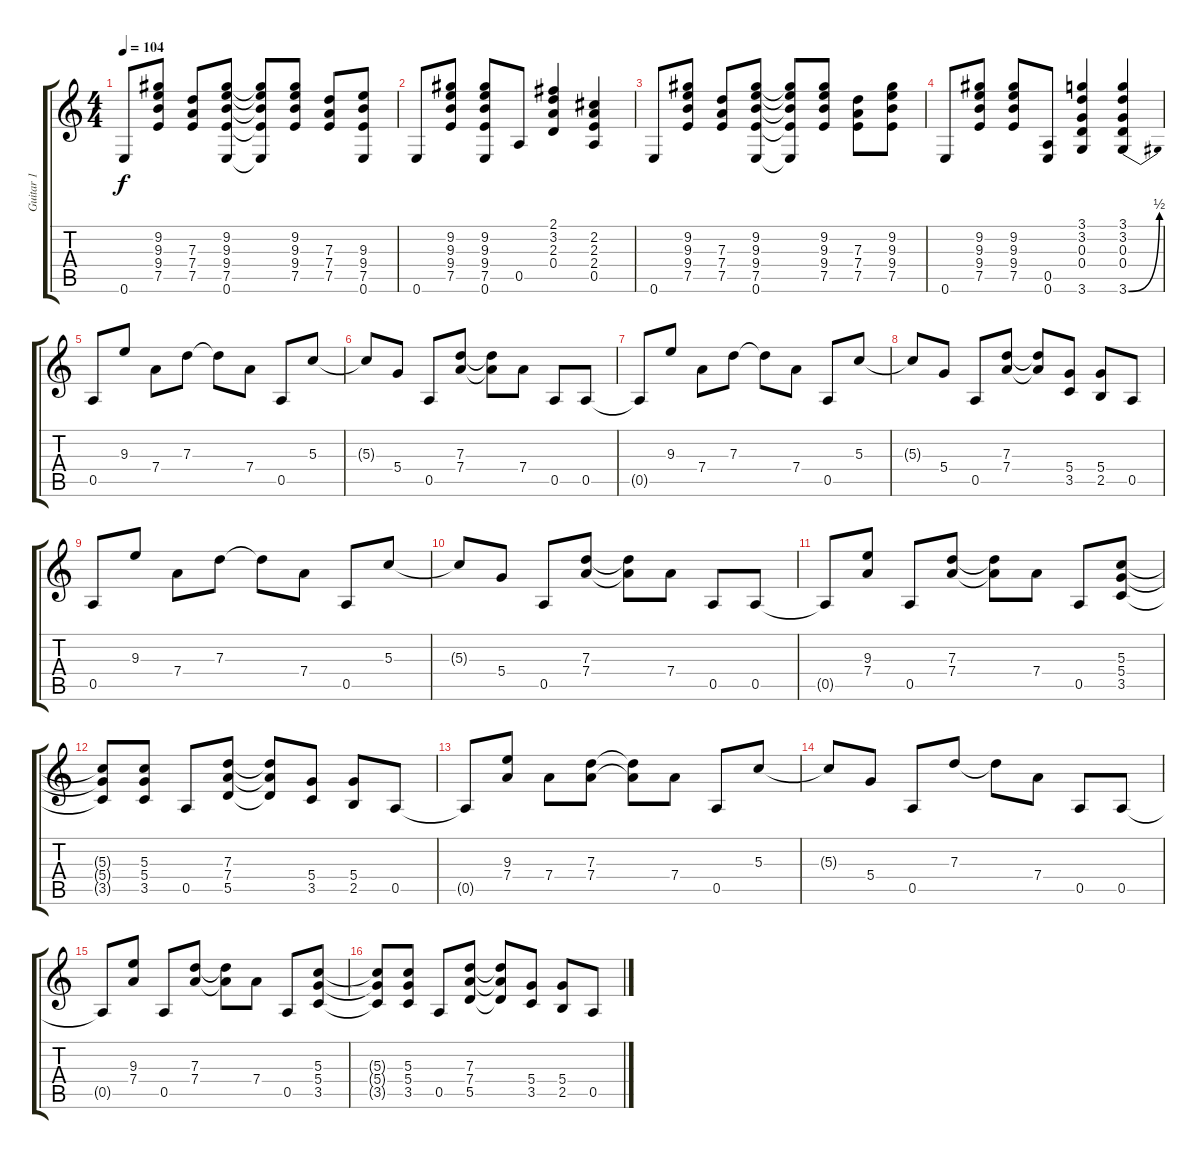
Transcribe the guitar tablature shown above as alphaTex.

\track ("Guitar 1" "Guitar 1") {instrument overdrivenguitar}
\staff {score tabs}
\tuning (E4 B3 G3 D3 A2 E2) {hide}
\ts (4 4)
\tempo 104
\clef g2
\ks c
0.6.8{dy f} (9.2 9.3 9.4 7.5).8 (7.3 7.4 7.5).8 (9.2 9.3 9.4 7.5 0.6).8 (9.2{t} 9.3{t} 9.4{t} 7.5{t} 0.6{t}).8 (9.2 9.3 9.4 7.5).8 (7.3 7.4 7.5).8 (9.3 9.4 7.5 0.6).8 |
0.6.8 (9.2 9.3 9.4 7.5).8 (9.2 9.3 9.4 7.5 0.6).8 0.5.8 (2.1 3.2 2.3 0.4).4 (2.2 2.3 2.4 0.5).4 |
0.6.8 (9.2 9.3 9.4 7.5).8 (7.3 7.4 7.5).8 (9.2 9.3 9.4 7.5 0.6).8 (9.2{t} 9.3{t} 9.4{t} 7.5{t} 0.6{t}).8 (9.2 9.3 9.4 7.5).8 (7.3 7.4 7.5).8 (9.2 9.3 9.4 7.5).8 |
0.6.8 (9.2 9.3 9.4 7.5).8 (9.2 9.3 9.4 7.5).8 (0.5 0.6).8 (3.1 3.2 0.3 0.4 3.6).4 (3.1 3.2 0.3 0.4 3.6{be (bend 0 0 60 2)}).4 |
0.5.8 9.3.8 7.4.8 7.3.8 7.3{t}.8 7.4.8 0.5.8 5.3.8 |
5.3{t}.8 5.4.8 0.5.8 (7.3 7.4).8 (7.3{t} 7.4{t}).8 7.4.8 0.5.8 0.5.8 |
0.5{t}.8 9.3.8 7.4.8 7.3.8 7.3{t}.8 7.4.8 0.5.8 5.3.8 |
5.3{t}.8 5.4.8 0.5.8 (7.3 7.4).8 (7.3{t} 7.4{t}).8 (5.4 3.5).8 (5.4 2.5).8 0.5.8 |
0.5.8 9.3.8 7.4.8 7.3.8 7.3{t}.8 7.4.8 0.5.8 5.3.8 |
5.3{t}.8 5.4.8 0.5.8 (7.3 7.4).8 (7.3{t} 7.4{t}).8 7.4.8 0.5.8 0.5.8 |
0.5{t}.8 (9.3 7.4).8 0.5.8 (7.3 7.4).8 (7.3{t} 7.4{t}).8 7.4.8 0.5.8 (5.3 5.4 3.5).8 |
(5.3{t} 5.4{t} 3.5{t}).8 (5.3 5.4 3.5).8 0.5.8 (7.3 7.4 5.5).8 (7.3{t} 7.4{t} 5.5{t}).8 (5.4 3.5).8 (5.4 2.5).8 0.5.8 |
0.5{t}.8 (9.3 7.4).8 7.4.8 (7.3 7.4).8 (7.3{t} 7.4{t}).8 7.4.8 0.5.8 5.3.8 |
5.3{t}.8 5.4.8 0.5.8 7.3.8 7.3{t}.8 7.4.8 0.5.8 0.5.8 |
0.5{t}.8 (9.3 7.4).8 0.5.8 (7.3 7.4).8 (7.3{t} 7.4{t}).8 7.4.8 0.5.8 (5.3 5.4 3.5).8 |
(5.3{t} 5.4{t} 3.5{t}).8 (5.3 5.4 3.5).8 0.5.8 (7.3 7.4 5.5).8 (7.3{t} 7.4{t} 5.5{t}).8 (5.4 3.5).8 (5.4 2.5).8 0.5.8
